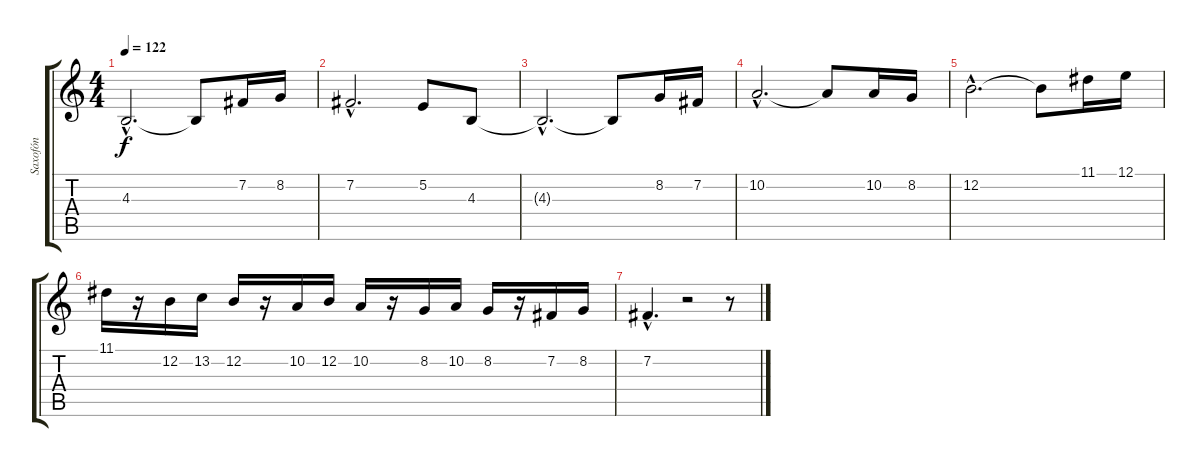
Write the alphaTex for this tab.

\track ("Saxofón" "Saxofón") {instrument altosax}
\staff {score tabs}
\tuning (E4 B3 G3 D3 A2 E2) {hide}
\ts (4 4)
\tempo 122
\clef g2
\ks c
4.3{hac t}.2{d dy f} 4.3{t}.8 7.2.16 8.2.16 |
7.2{hac}.2{d} 5.2.8 4.3.8 |
4.3{hac t}.2{d} 4.3{t}.8 8.2.16 7.2.16 |
10.2{hac}.2{d} 10.2{t}.8 10.2.16 8.2.16 |
12.2{hac}.2{d} 12.2{t}.8 11.1.16 12.1.16 |
11.1.16 r.16 12.2.16 13.2.16 12.2.16 r.16 10.2.16 12.2.16 10.2.16 r.16 8.2.16 10.2.16 8.2.16 r.16 7.2.16 8.2.16 |
7.2{hac}.4{d} r.2 r.8
